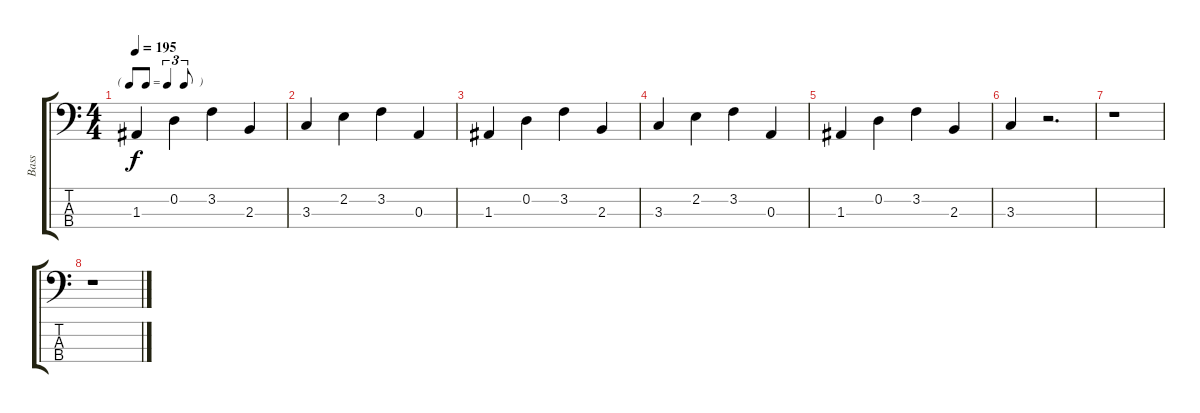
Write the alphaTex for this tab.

\track ("Bass" "Bass") {instrument electricbassfinger}
\staff {score tabs}
\tuning (G2 D2 A1 E1) {hide}
\ts (4 4)
\tf triplet8th
\tempo 195
\clef f4
\ks c
1.3.4{dy f} 0.2.4 3.2.4 2.3.4 |
3.3.4 2.2.4 3.2.4 0.3.4 |
1.3.4 0.2.4 3.2.4 2.3.4 |
3.3.4 2.2.4 3.2.4 0.3.4 |
1.3.4 0.2.4 3.2.4 2.3.4 |
3.3.4 r.2{d} |
r.1 |
r.1
